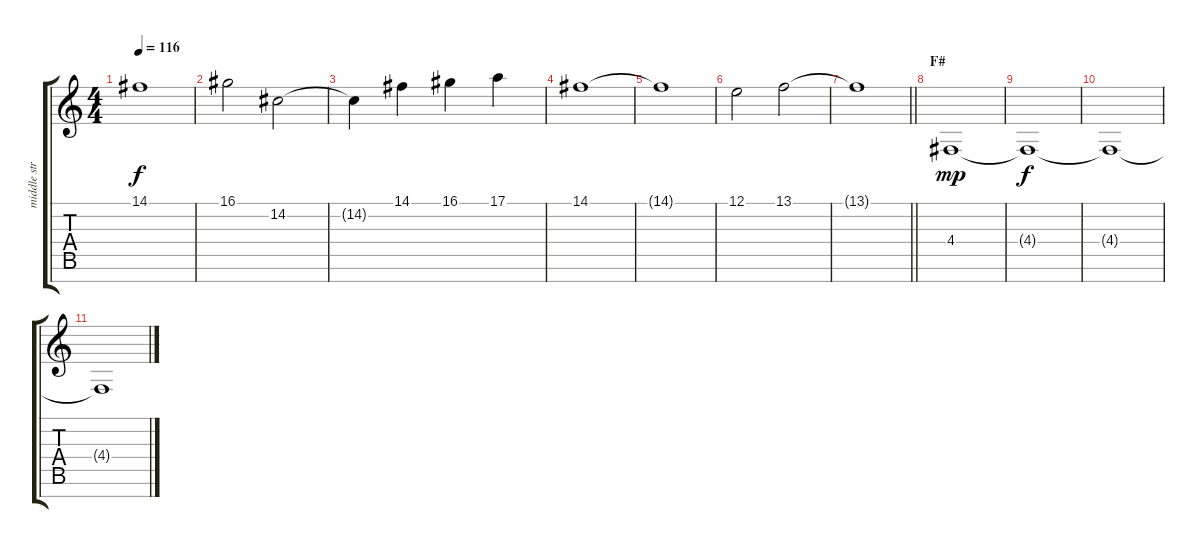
\track ("middle strings" "middle str") {instrument stringensemble1}
\staff {score tabs}
\tuning (E4 B3 G3 D3 A2 E2 B1) {hide}
\ts (4 4)
\tempo 116
\clef g2
\ks c
14.1{t}.1{dy f} |
16.1.2 14.2.2 |
14.2{t}.4 14.1.4 16.1.4 17.1.4 |
14.1.1 |
14.1{t}.1 |
12.1.2 13.1.2 |
\barLineRight lightlight
13.1{t}.1 |
\section ("" "F#")
4.4.1{dy mp} |
4.4{t}.1{dy f} |
4.4{t}.1 |
4.4{t}.1
